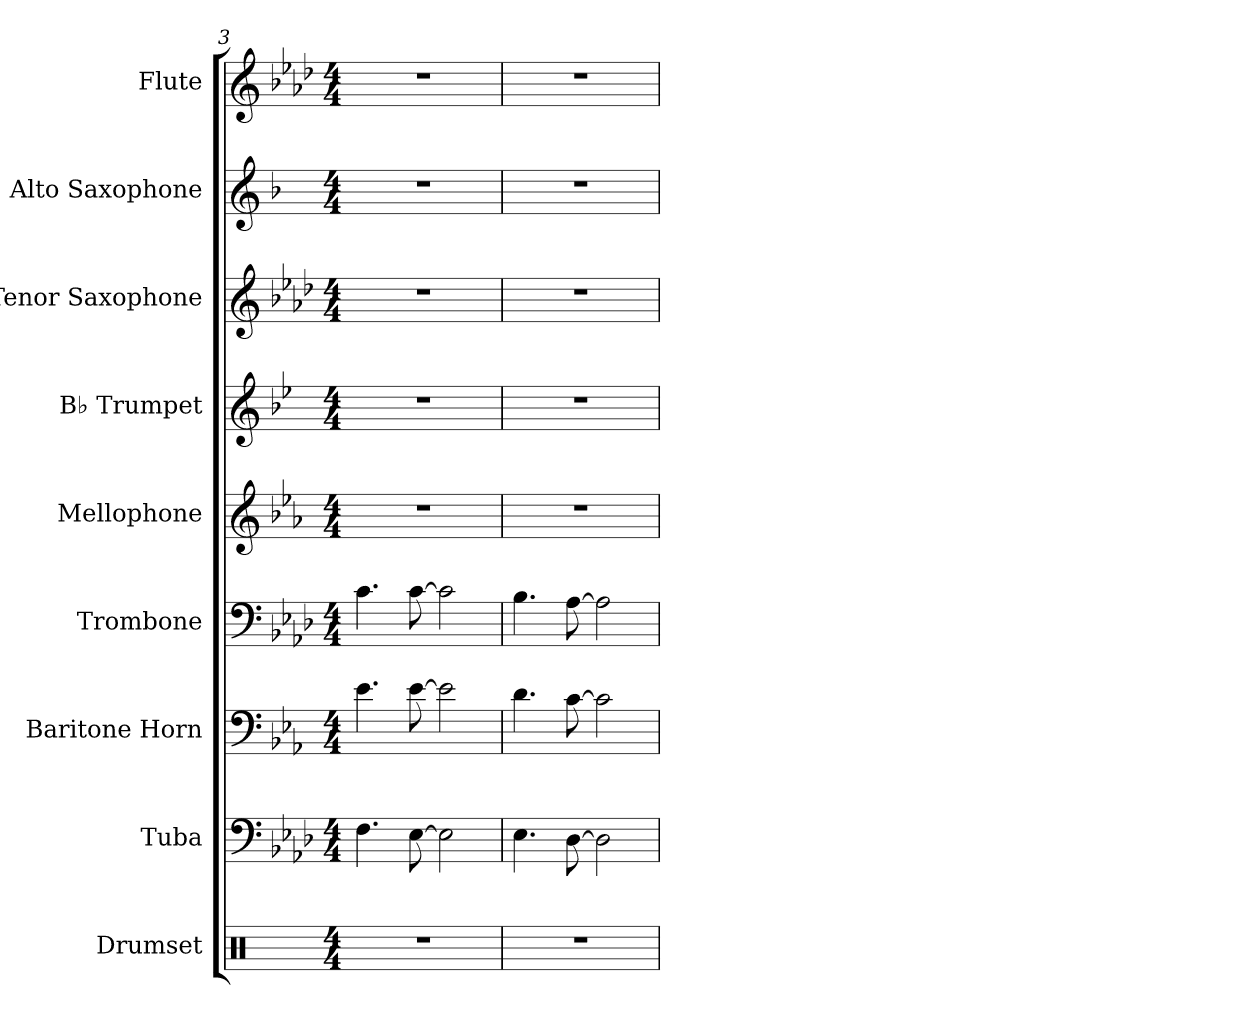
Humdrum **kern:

**kern	**kern	**kern	**kern	**kern	**kern	**kern	**kern	**kern
*part9	*part8	*part7	*part6	*part5	*part4	*part3	*part2	*part1
*staff9	*staff8	*staff7	*staff6	*staff5	*staff4	*staff3	*staff2	*staff1
*I"Drumset	*I"Tuba	*I"Baritone Horn	*I"Trombone	*I"Mellophone	*I"B♭ Trumpet	*I"Tenor Saxophone	*I"Alto Saxophone	*I"Flute
*I'Drs.	*I'Tba.	*I'Bar. Hn.	*I'Tbn.	*I'Mph.	*I'B♭ Tpt.	*I'T. Sax.	*I'A. Sax.	*I'Fl.
*clefX	*clefF4	*clefF4	*clefF4	*clefG2	*clefG2	*clefG2	*clefG2	*clefG2
*	*	*ITrd4c7	*	*ITrd4c7	*ITrd1c2	*ITrd8c14	*ITrd5c9	*
*k[]	*k[b-e-a-d-]	*k[b-e-a-d-]	*k[b-e-a-d-]	*k[b-e-a-d-]	*k[b-e-a-d-]	*k[b-e-a-d-]	*k[b-e-a-d-]	*k[b-e-a-d-]
*M4/4	*M4/4	*M4/4	*M4/4	*M4/4	*M4/4	*M4/4	*M4/4	*M4/4
=3	=3	=3	=3	=3	=3	=3	=3	=3
1r	4.F\	4.A-\	4.c\	1r	1r	1r	1r	1r
.	[8E-\	[8A-\	[8c\	.	.	.	.	.
.	2E-\]	2A-\]	2c\]	.	.	.	.	.
=4	=4	=4	=4	=4	=4	=4	=4	=4
1r	4.E-\	4.G\	4.B-\	1r	1r	1r	1r	1r
.	[8D-\	[8F\	[8A-\	.	.	.	.	.
.	2D-\]	2F\]	2A-\]	.	.	.	.	.
=	=	=	=	=	=	=	=	=
*-	*-	*-	*-	*-	*-	*-	*-	*-
